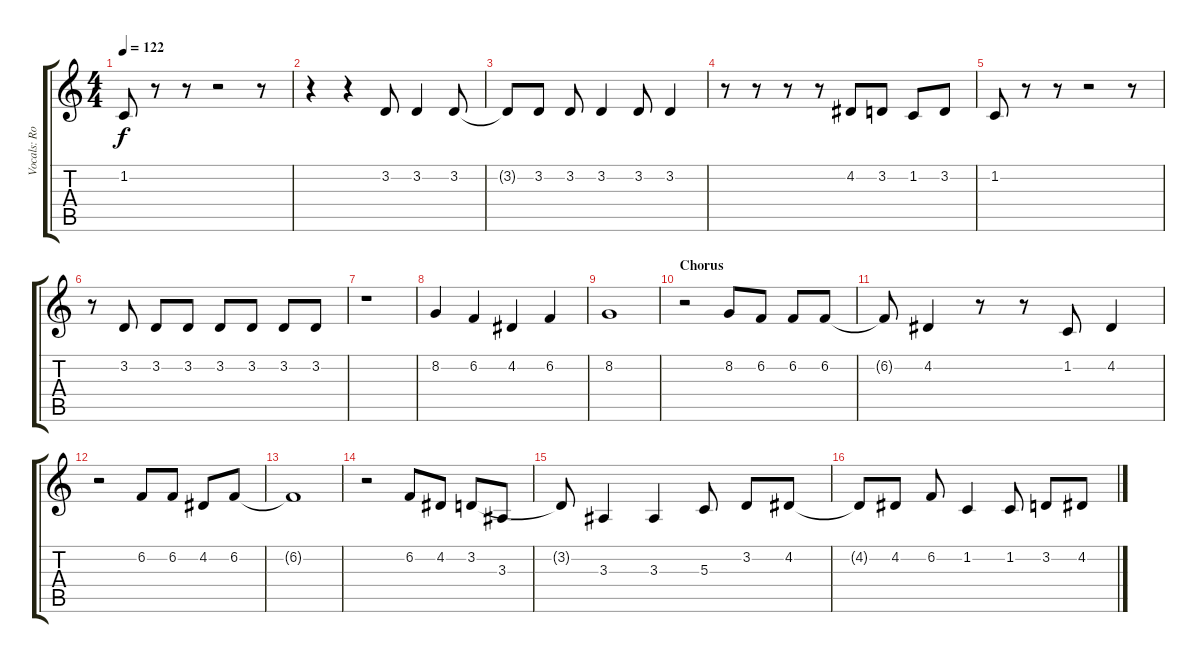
\track ("Vocals: Robbie Williams" "Vocals: Ro") {instrument acousticgrandpiano}
\staff {score tabs}
\tuning (E4 B3 G3 D3 A2 E2) {hide}
\ts (4 4)
\tempo 122
\clef g2
\ks c
1.2.8{dy f} r.8 r.8 r.2 r.8 |
r.4 r.4 3.2.8 3.2.4 3.2.8 |
3.2{t}.8 3.2.8 3.2.8 3.2.4 3.2.8 3.2.4 |
r.8 r.8 r.8 r.8 4.2.8 3.2.8 1.2.8 3.2.8 |
1.2.8 r.8 r.8 r.2 r.8 |
r.8 3.2.8 3.2.8 3.2.8 3.2.8 3.2.8 3.2.8 3.2.8 |
r.1 |
8.2.4 6.2.4 4.2.4 6.2.4 |
8.2.1 |
\section ("" "Chorus")
r.2 8.2.8 6.2.8 6.2.8 6.2.8 |
6.2{t}.8 4.2.4 r.8 r.8 1.2.8 4.2.4 |
r.2 6.2.8 6.2.8 4.2.8 6.2.8 |
6.2{t}.1 |
r.2 6.2.8 4.2.8 3.2.8 3.3.8 |
3.2{t}.8 3.3.4 3.3.4 5.3.8 3.2.8 4.2.8 |
4.2{t}.8 4.2.8 6.2.8 1.2.4 1.2.8 3.2.8 4.2.8
